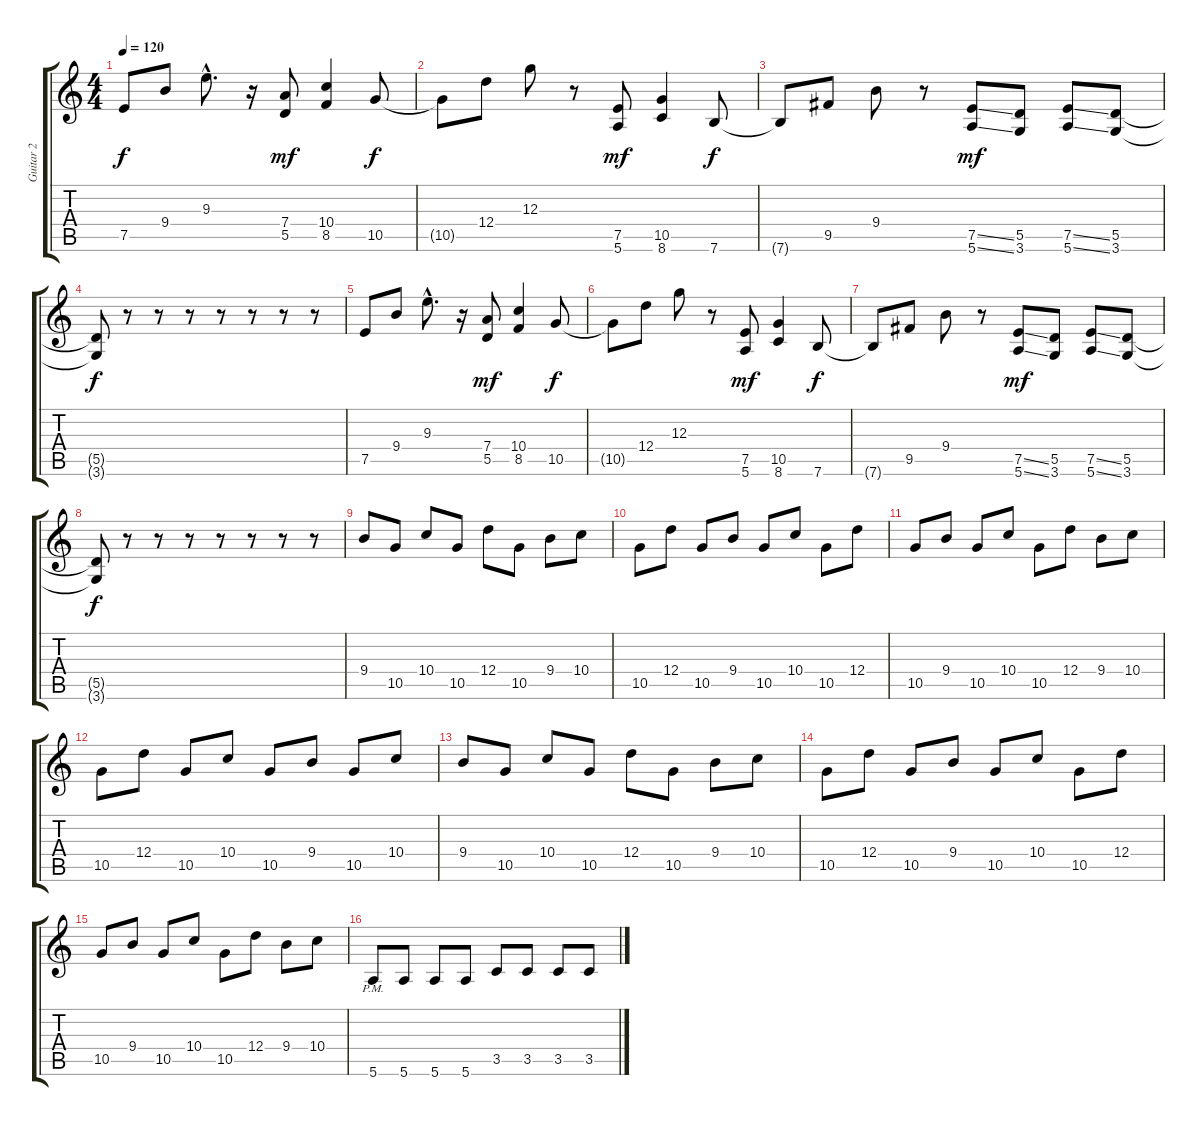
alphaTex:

\track ("Guitar 2" "Guitar 2") {instrument distortionguitar}
\staff {score tabs}
\tuning (E4 B3 G3 D3 A2 E2) {hide}
\ts (4 4)
\tempo 120
\clef g2
\ks c
7.5.8{dy f} 9.4.8 9.3{hac}.8{d} r.16 (7.4 5.5).8{dy mf} (10.4 8.5).4 10.5.8{dy f} |
10.5{t}.8 12.4.8 12.3.8 r.8 (7.5 5.6).8{dy mf} (10.5 8.6).4 7.6.8{dy f} |
7.6{t}.8 9.5.8 9.4.8 r.8 (7.5{ss} 5.6{ss}).8{dy mf} (5.5 3.6).8 (7.5{ss} 5.6{ss}).8 (5.5 3.6).8 |
(5.5{t} 3.6{t}).8{dy f} r.8 r.8 r.8 r.8 r.8 r.8 r.8 |
7.5.8 9.4.8 9.3{hac}.8{d} r.16 (7.4 5.5).8{dy mf} (10.4 8.5).4 10.5.8{dy f} |
10.5{t}.8 12.4.8 12.3.8 r.8 (7.5 5.6).8{dy mf} (10.5 8.6).4 7.6.8{dy f} |
7.6{t}.8 9.5.8 9.4.8 r.8 (7.5{ss} 5.6{ss}).8{dy mf} (5.5 3.6).8 (7.5{ss} 5.6{ss}).8 (5.5 3.6).8 |
(5.5{t} 3.6{t}).8{dy f} r.8 r.8 r.8 r.8 r.8 r.8 r.8 |
9.4.8{volume 14} 10.5.8 10.4.8 10.5.8 12.4.8 10.5.8 9.4.8 10.4.8 |
10.5.8 12.4.8 10.5.8 9.4.8 10.5.8 10.4.8 10.5.8 12.4.8 |
10.5.8 9.4.8 10.5.8 10.4.8 10.5.8 12.4.8 9.4.8 10.4.8 |
10.5.8 12.4.8 10.5.8 10.4.8 10.5.8 9.4.8 10.5.8 10.4.8 |
9.4.8 10.5.8 10.4.8 10.5.8 12.4.8 10.5.8 9.4.8 10.4.8 |
10.5.8 12.4.8 10.5.8 9.4.8 10.5.8 10.4.8 10.5.8 12.4.8 |
10.5.8 9.4.8 10.5.8 10.4.8 10.5.8 12.4.8 9.4.8 10.4.8 |
5.6{pm}.8 5.6.8 5.6.8 5.6.8 3.5.8 3.5.8 3.5.8 3.5.8
